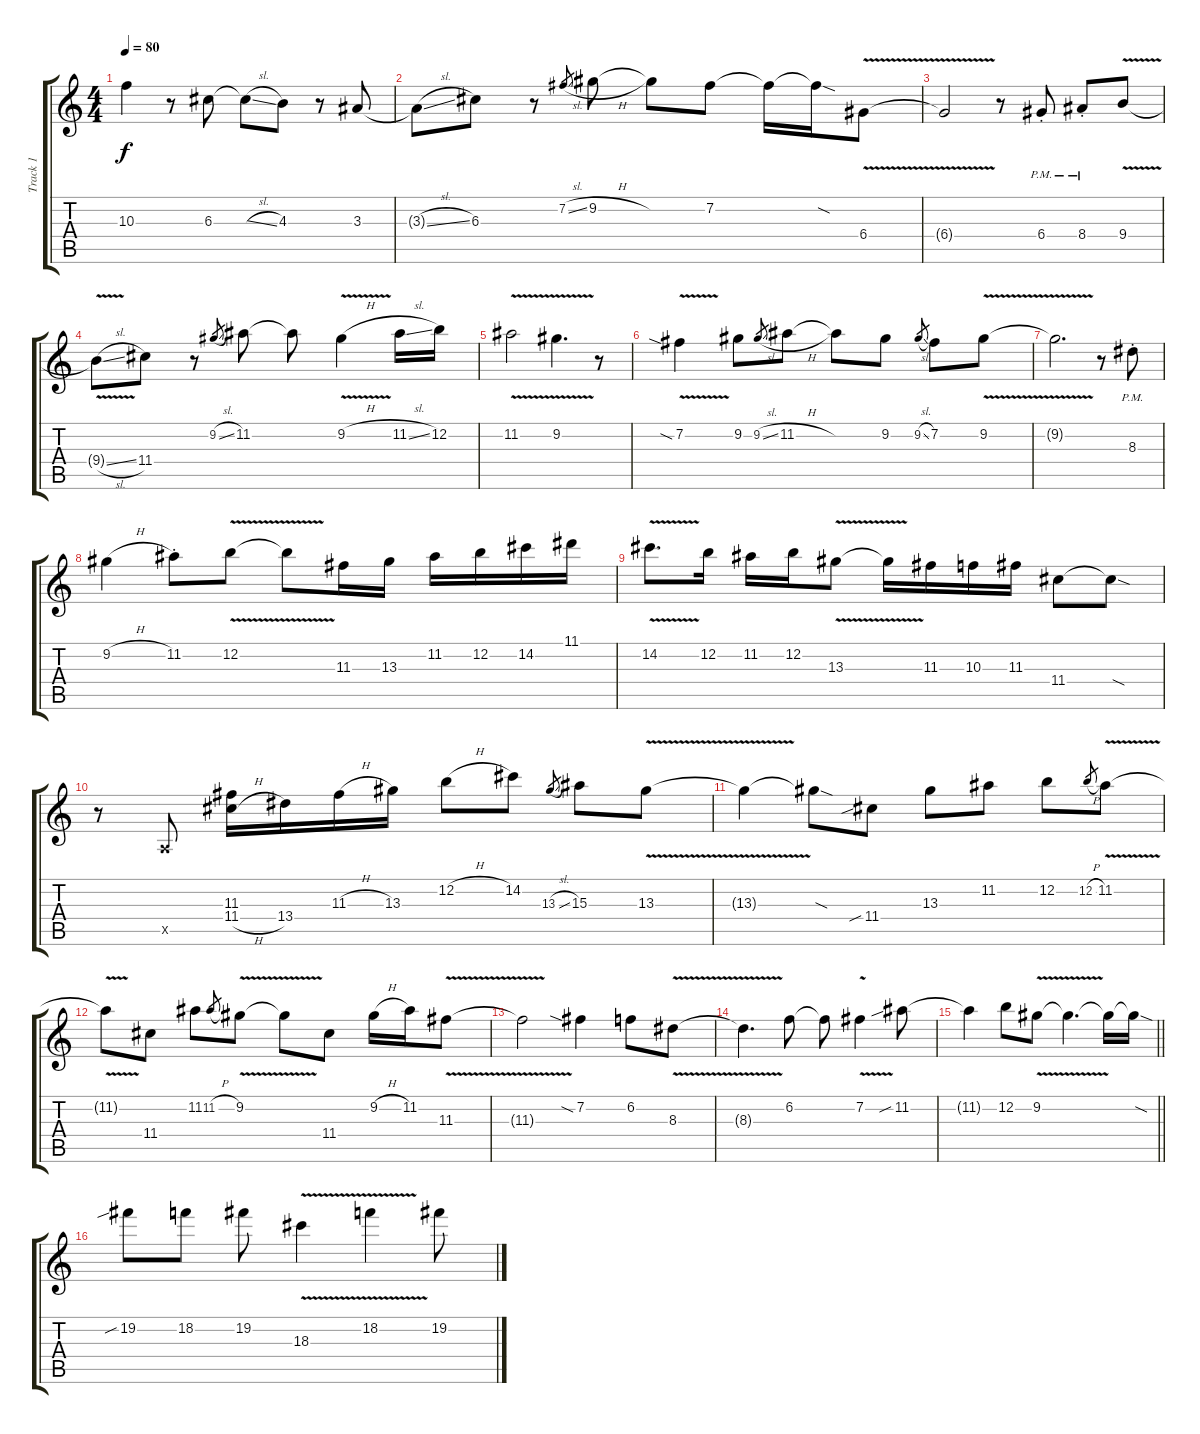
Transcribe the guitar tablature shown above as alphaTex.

\track ("Track 1" "Track 1") {instrument distortionguitar}
\staff {score tabs}
\tuning (E4 B3 G3 D3 A2 E2) {hide}
\ts (4 4)
\tempo 80
\clef g2
\ks c
10.3{t}.4{dy f} r.8 6.3.8 6.3{sl t}.8 4.3.8 r.8 3.3.8 |
3.3{sl t}.8 6.3.8 r.8 7.2{sl}.8{gr} 9.2{h}.8 9.2{t}.8 7.2.8 7.2{t}.16 7.2{sod t}.16 6.4{v}.8 |
6.4{t}.2 r.8 6.4{pm st}.8 8.4{pm st}.8 9.4{v}.8 |
9.4{v sl t}.8 11.4.8 r.8 9.2{sl}.8{gr} 11.2.8 11.2{t}.8 9.2{v h}.4 11.2{sl}.16 12.2.16 |
11.2{v}.2 9.2{v}.4{d} r.8 |
7.2{v sia}.4 9.2.8 9.2{sl}.8{gr} 11.2{h}.8 11.2{t}.8 9.2.8 9.2{sl}.8{gr} 7.2.8 9.2{v}.8 |
9.2{t}.2{d} r.8 8.3{pm st}.8 |
9.2{h}.4 11.2{st}.8 12.2{v}.8{instrument distortionguitar} 12.2{t}.8 11.3.16 13.3.16 11.2.16 12.2.16 14.2.16 11.1.16 |
14.2{v}.8{d} 12.2.16 11.2.16 12.2.16 13.3{v}.8 13.3{t}.16 11.3.16 10.3.16 11.3.16 11.4.8 11.4{sod t}.8 |
r.8 0.5{x}.8 (11.3 11.4{h}).16 13.4.16 11.3{h}.16 13.3.16 12.2{h}.8 14.2.8 13.3{sl}.8{gr} 15.3.8 13.3{v}.8 |
13.3{t}.4 13.3{sod t}.8 11.4{sib}.8 13.3.8 11.2.8 12.2.8 12.2{h}.8{gr} 11.2{v}.8 |
11.2{t}.8 11.4.8 11.2.8 11.2{h}.8{gr} 9.2{v}.8 9.2{t}.8 11.4.8 9.2{h}.16 11.2.16 11.3{v}.8 |
11.3{t}.2 7.2{sia}.4 6.2.8 8.3{v}.8 |
8.3{t}.4{d} 6.2.8 6.2{t}.8 7.2{v}.4 11.2{sib}.8 |
\barLineRight lightlight
11.2{t}.4 12.2.8 9.2{v}.8 9.2{t}.4{d} 9.2{t}.16 9.2{sod t}.16 |
19.2{sib}.8 18.2.8 19.2.8 18.3{v}.4 18.2{v}.4 19.2.8
